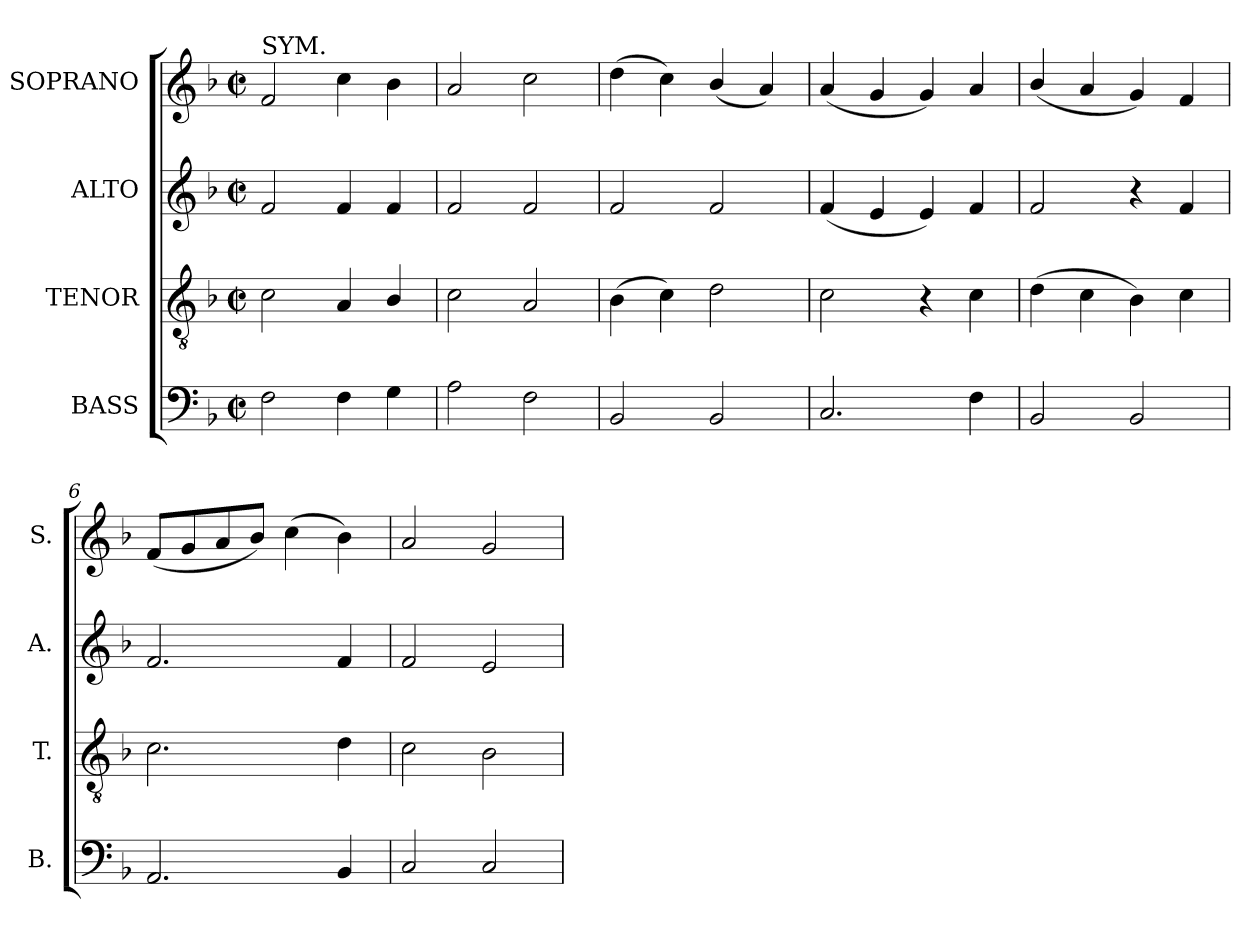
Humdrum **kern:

**kern	**kern	**kern	**kern
*part4	*part3	*part2	*part1
*staff4	*staff3	*staff2	*staff1
*I"BASS	*I"TENOR	*I"ALTO	*I"SOPRANO
*I'B.	*I'T.	*I'A.	*I'S.
!!LO:PB:g=z
*clefF4	*clefGv2	*clefG2	*clefG2
*	*ITrd7c12	*	*
*k[b-]	*k[b-]	*k[b-]	*k[b-]
*F:	*F:	*F:	*F:
*M2/2	*M2/2	*M2/2	*M2/2
*met(c|)	*met(c|)	*met(c|)	*met(c|)
=1	=1	=1	=1
!	!	!	!LO:TX:a:t=SYM.
2Fi\	2Ci\	2fi/	2fi/
4Fi\	4AAi/	4fi/	4cci\
4Gi\	4BB-i/	4fi/	4b-i\
=2	=2	=2	=2
2Ai\	2Ci\	2fi/	2ai/
2Fi\	2AAi/	2fi/	2cci\
=3	=3	=3	=3
2BB-i/	(4BB-i\	2fi/	(4ddi\
.	4Ci\)	.	4cci\)
2BB-i/	2Di\	2fi/	(4b-i/
.	.	.	4ai/)
=4	=4	=4	=4
2.Ci/	2Ci\	(4fi/	(4ai/
.	.	4ei/	4gi/
.	4r	4ei/)	4gi/)
4Fi\	4Ci\	4fi/	4ai/
=5	=5	=5	=5
2BB-i/	(4Di\	2fi/	(4b-i/
.	4Ci\	.	4ai/
2BB-i/	4BB-i\)	4r	4gi/)
.	4Ci\	4fi/	4fi/
=6	=6	=6	=6
2.AAi/	2.Ci\	2.fi/	(8fi/L
.	.	.	8gi/
.	.	.	8ai/
.	.	.	8b-i/J)
.	.	.	(4cci\
4BB-i/	4Di\	4fi/	4b-i\)
=7	=7	=7	=7
2Ci/	2Ci\	2fi/	2ai/
2Ci/	2BB-i\	2ei/	2gi/
=	=	=	=
*-	*-	*-	*-
